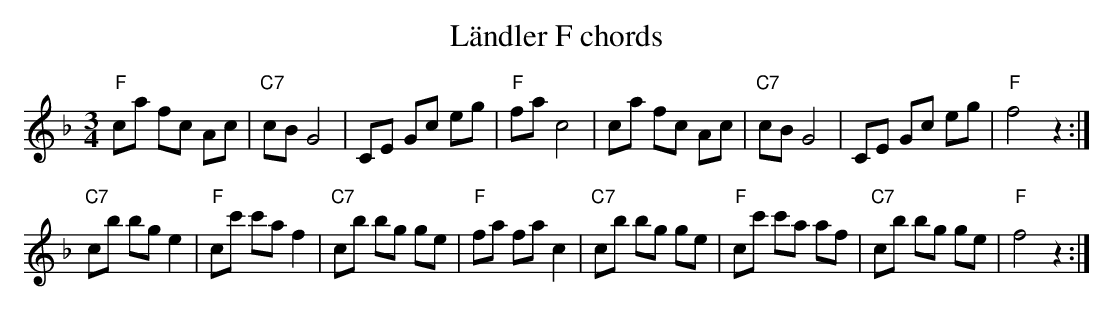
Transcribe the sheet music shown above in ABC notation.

X:1
T: Ländler F chords
M:3/4
L:1/8
K:F %%MIDI gchordon
"F"ca fc Ac | "C7"cB G4 | CE Gc eg | "F"fa c4 | ca fc Ac | "C7"cB G4 | CE Gc eg | "F"f4 z2 :|
"C7"cb bg e2 | "F"cc' c'a f2 | "C7"cb bg ge | "F"fa fa c2 | "C7"cb bg ge | "F"cc' c'a af | "C7"cb bg ge | "F"f4 z2 :|
